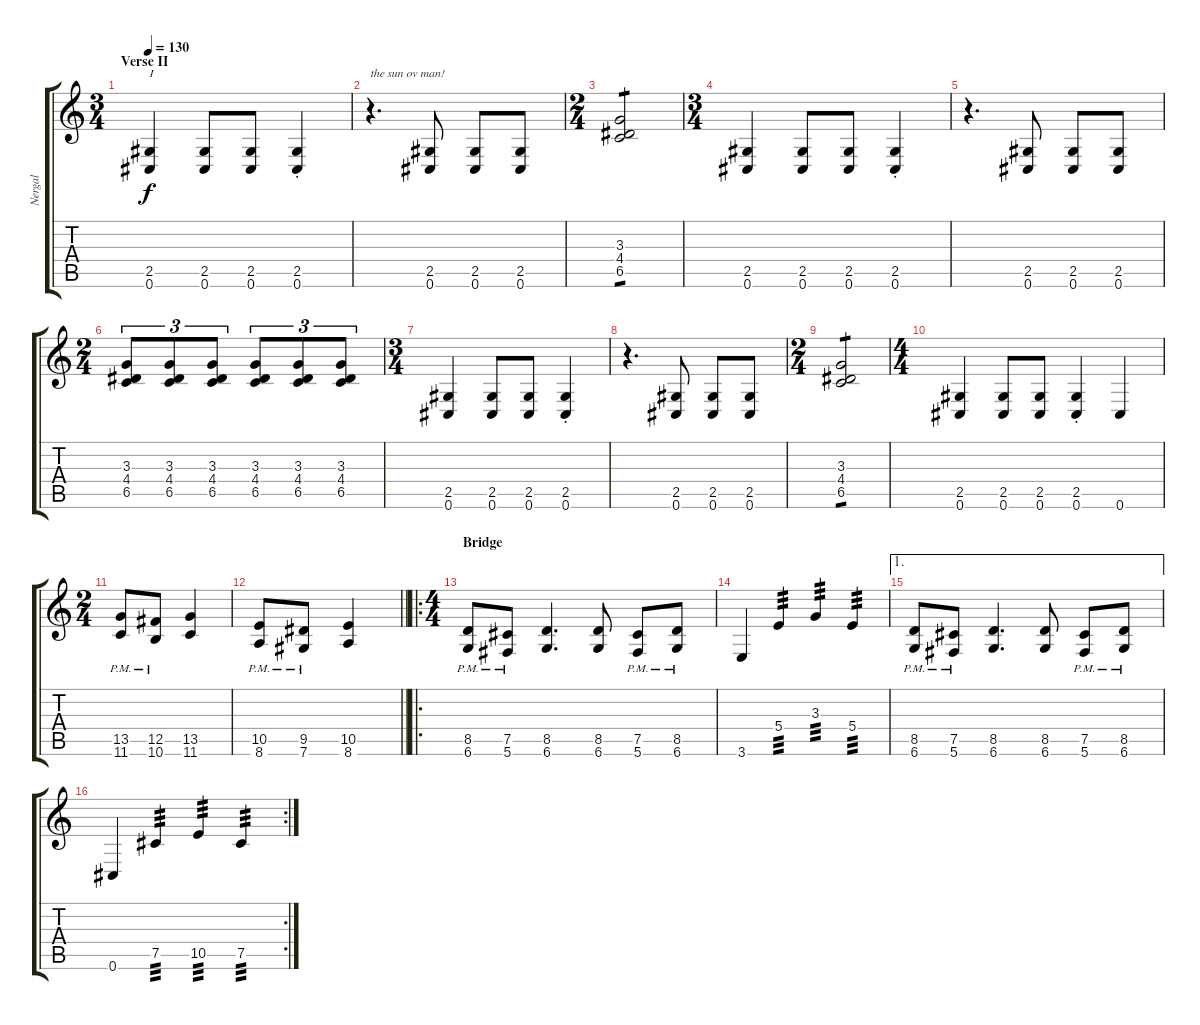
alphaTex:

\track ("Nergal" "Nergal") {instrument overdrivenguitar}
\staff {score tabs}
\tuning (Db4 Ab3 E3 B2 Gb2 Db2) {hide}
\ts (3 4)
\section ("" "Verse II")
\tempo 130
\clef g2
\ks c
(2.5 0.6).4{txt "I" dy f} (2.5 0.6).8 (2.5 0.6).8 (2.5{st} 0.6{st}).4 |
r.4{d txt "the sun ov man!"} (2.5 0.6).8 (2.5 0.6).8 (2.5 0.6).8 |
\ts (2 4)
(3.3 4.4 6.5).2{tp 1} |
\ts (3 4)
(2.5 0.6).4 (2.5 0.6).8 (2.5 0.6).8 (2.5{st} 0.6{st}).4 |
r.4{d} (2.5 0.6).8 (2.5 0.6).8 (2.5 0.6).8 |
\ts (2 4)
(3.3 4.4 6.5).8{tu (3 2)} (3.3 4.4 6.5).8{tu (3 2)} (3.3 4.4 6.5).8{tu (3 2)} (3.3 4.4 6.5).8{tu (3 2)} (3.3 4.4 6.5).8{tu (3 2)} (3.3 4.4 6.5).8{tu (3 2)} |
\ts (3 4)
(2.5 0.6).4 (2.5 0.6).8 (2.5 0.6).8 (2.5{st} 0.6{st}).4 |
r.4{d} (2.5 0.6).8 (2.5 0.6).8 (2.5 0.6).8 |
\ts (2 4)
(3.3 4.4 6.5).2{tp 1} |
\ts (4 4)
(2.5 0.6).4 (2.5 0.6).8 (2.5 0.6).8 (2.5{st} 0.6{st}).4 0.6.4 |
\ts (2 4)
(13.5{pm} 11.6{pm}).8 (12.5{pm} 10.6{pm}).8 (13.5 11.6).4 |
\barLineRight lightlight
(10.5{pm} 8.6{pm}).8 (9.5{pm} 7.6{pm}).8 (10.5 8.6).4 |
\ro
\ts (4 4)
\section ("" "Bridge")
(8.5{pm} 6.6{pm}).8 (7.5{pm} 5.6{pm}).8 (8.5 6.6).4{d} (8.5 6.6).8 (7.5{pm} 5.6{pm}).8 (8.5{pm} 6.6{pm}).8 |
3.6.4 5.4.4{tp 3} 3.3.4{tp 3} 5.4.4{tp 3} |
\ae 1
(8.5{pm} 6.6{pm}).8 (7.5{pm} 5.6{pm}).8 (8.5 6.6).4{d} (8.5 6.6).8 (7.5{pm} 5.6{pm}).8 (8.5{pm} 6.6{pm}).8 |
\rc 2
0.6.4 7.5.4{tp 3} 10.5.4{tp 3} 7.5.4{tp 3}
